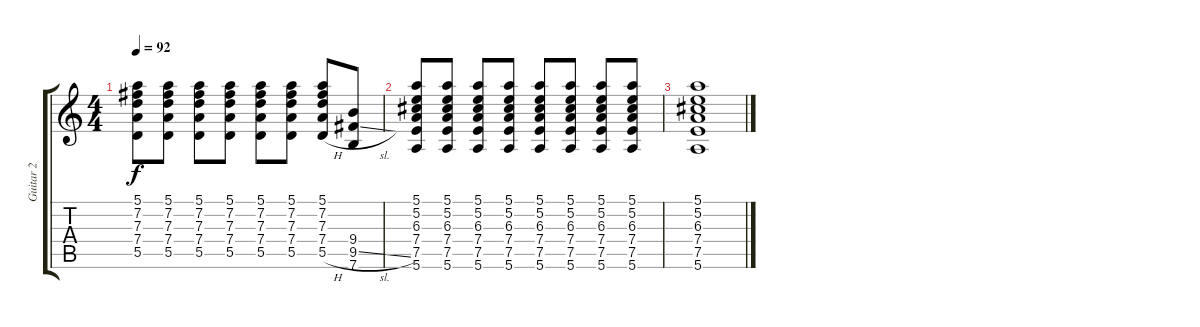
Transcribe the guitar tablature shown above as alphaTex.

\track ("Guitar 2" "Guitar 2") {instrument overdrivenguitar}
\staff {score tabs}
\tuning (E4 B3 G3 D3 A2 E2) {hide}
\ts (4 4)
\tempo 92
\clef g2
\ks c
(5.1 7.2 7.3 7.4 5.5).8{dy f} (5.1 7.2 7.3 7.4 5.5).8 (5.1 7.2 7.3 7.4 5.5).8 (5.1 7.2 7.3 7.4 5.5).8 (5.1 7.2 7.3 7.4 5.5).8 (5.1 7.2 7.3 7.4 5.5).8 (5.1 7.2 7.3 7.4 5.5{h}).8 (9.4 9.5{sl} 7.6).8 |
(5.1 5.2 6.3 7.4 7.5 5.6).8 (5.1 5.2 6.3 7.4 7.5 5.6).8 (5.1 5.2 6.3 7.4 7.5 5.6).8 (5.1 5.2 6.3 7.4 7.5 5.6).8 (5.1 5.2 6.3 7.4 7.5 5.6).8 (5.1 5.2 6.3 7.4 7.5 5.6).8 (5.1 5.2 6.3 7.4 7.5 5.6).8 (5.1 5.2 6.3 7.4 7.5 5.6).8 |
(5.1 5.2 6.3 7.4 7.5 5.6).1
